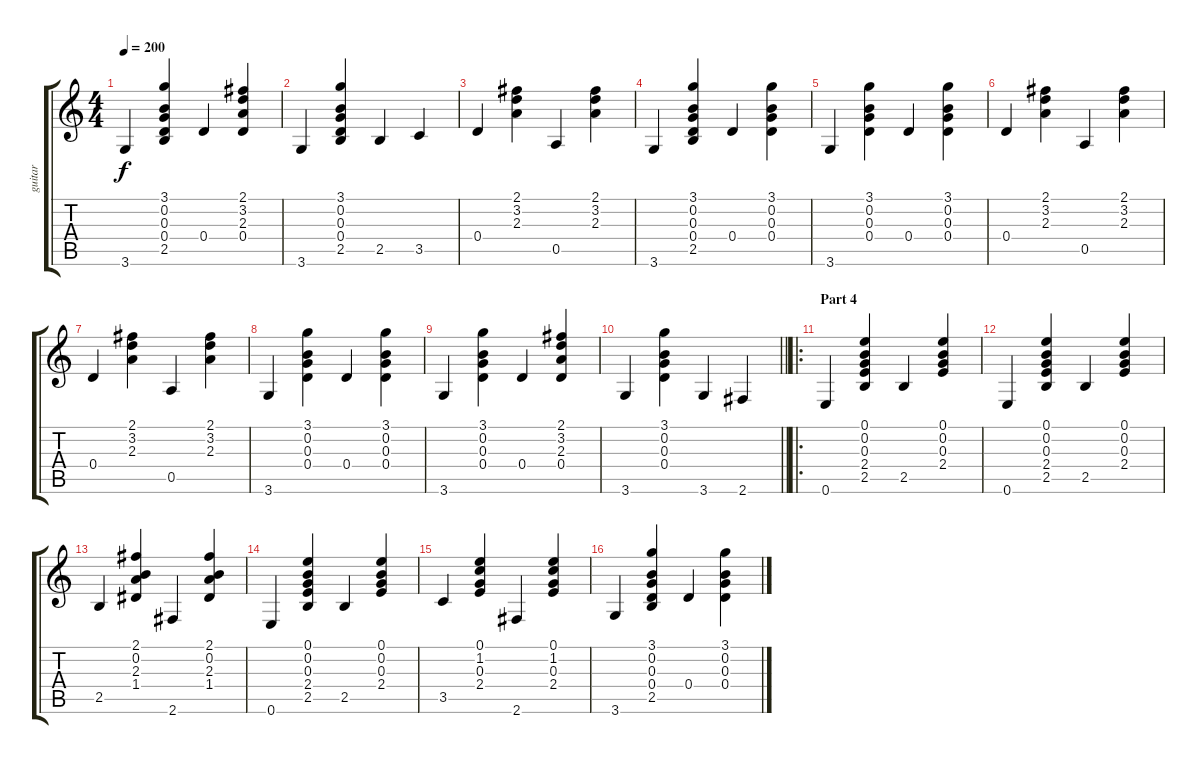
\track ("guitar" "guitar") {instrument acousticguitarnylon}
\staff {score tabs}
\tuning (E4 B3 G3 D3 A2 E2) {hide}
\ts (4 4)
\tempo 200
\clef g2
\ks c
3.6.4{dy f} (3.1 0.2 0.3 0.4 2.5).4 0.4.4 (2.1 3.2 2.3 0.4).4 |
3.6.4 (3.1 0.2 0.3 0.4 2.5).4 2.5.4 3.5.4 |
0.4.4 (2.1 3.2 2.3).4 0.5.4 (2.1 3.2 2.3).4 |
3.6.4 (3.1 0.2 0.3 0.4 2.5).4 0.4.4 (3.1 0.2 0.3 0.4).4 |
3.6.4 (3.1 0.2 0.3 0.4).4 0.4.4 (3.1 0.2 0.3 0.4).4 |
0.4.4 (2.1 3.2 2.3).4 0.5.4 (2.1 3.2 2.3).4 |
0.4.4 (2.1 3.2 2.3).4 0.5.4 (2.1 3.2 2.3).4 |
3.6.4 (3.1 0.2 0.3 0.4).4 0.4.4 (3.1 0.2 0.3 0.4).4 |
3.6.4 (3.1 0.2 0.3 0.4).4 0.4.4 (2.1 3.2 2.3 0.4).4 |
\barLineRight lightlight
3.6.4 (3.1 0.2 0.3 0.4).4 3.6.4 2.6.4 |
\ro
\section ("" "Part 4")
0.6.4 (0.1 0.2 0.3 2.4 2.5).4 2.5.4 (0.1 0.2 0.3 2.4).4 |
0.6.4 (0.1 0.2 0.3 2.4 2.5).4 2.5.4 (0.1 0.2 0.3 2.4).4 |
2.5.4 (2.1 0.2 2.3 1.4).4 2.6.4 (2.1 0.2 2.3 1.4).4 |
0.6.4 (0.1 0.2 0.3 2.4 2.5).4 2.5.4 (0.1 0.2 0.3 2.4).4 |
3.5.4 (0.1 1.2 0.3 2.4).4 2.6.4 (0.1 1.2 0.3 2.4).4 |
3.6.4 (3.1 0.2 0.3 0.4 2.5).4 0.4.4 (3.1 0.2 0.3 0.4).4
